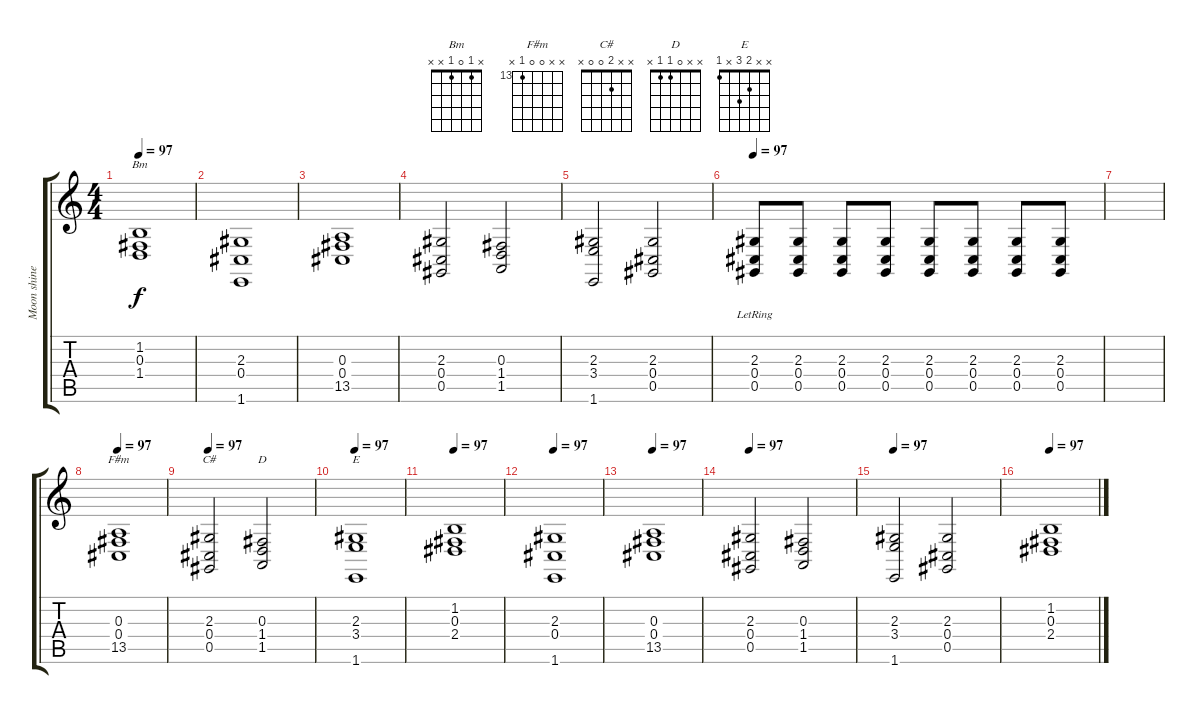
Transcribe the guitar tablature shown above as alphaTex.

\track ("Moon shine" "Moon shine") {instrument fx8scifi}
\staff {score tabs}
\tuning (Eb4 Bb3 Gb3 Db3 Ab2 Eb2) {hide}
\chord ("Bm" x 1 0 1 x x)
\chord ("F#m" x x 0 0 13 x) {firstfret 13}
\chord ("C#" x x 2 0 0 x)
\chord ("D" x x 0 1 1 x)
\chord ("E" x x 2 3 x 1)
\ts (4 4)
\tempo 97
\clef g2
\ks c
(1.2 0.3 1.4).1{ch "Bm" dy f} |
(2.3 0.4 1.6).1 |
(0.3 0.4 13.5).1 |
(2.3 0.4 0.5).2 (0.3 1.4 1.5).2 |
(2.3 3.4 1.6).2 (2.3 0.4 0.5).2 |
\tempo 97
(2.3 0.4{lr} 0.5{lr}).8 (2.3 0.4 0.5).8 (2.3 0.4 0.5).8 (2.3 0.4 0.5).8 (2.3 0.4 0.5).8 (2.3 0.4 0.5).8 (2.3 0.4 0.5).8 (2.3 0.4 0.5).8 |
|
\tempo 97
(0.3 0.4 13.5).1{ch "F#m"} |
\tempo 97
(2.3 0.4 0.5).2{ch "C#"} (0.3 1.4 1.5).2{ch "D"} |
\tempo 97
(2.3 3.4 1.6).1{ch "E"} |
\tempo 97
(1.2 0.3 2.4).1 |
\tempo 97
(2.3 0.4 1.6).1 |
\tempo 97
(0.3 0.4 13.5).1 |
\tempo 97
(2.3 0.4 0.5).2 (0.3 1.4 1.5).2 |
\tempo 97
(2.3 3.4 1.6).2 (2.3 0.4 0.5).2 |
\tempo 97
(1.2 0.3 2.4).1
